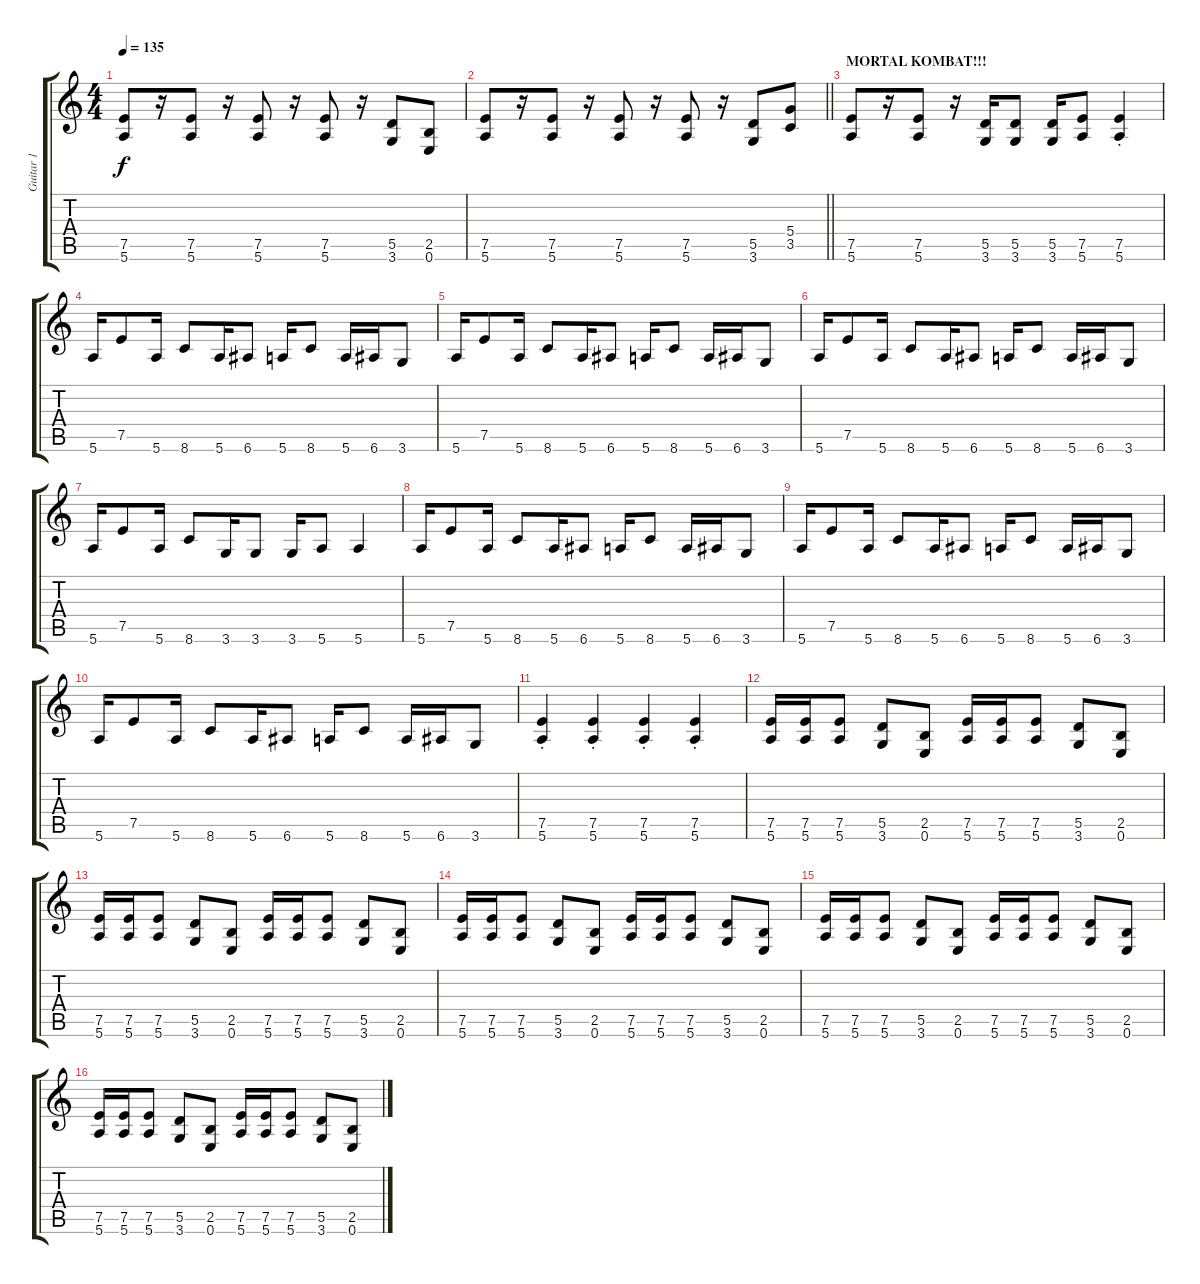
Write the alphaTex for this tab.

\track ("Guitar 1" "Guitar 1") {instrument distortionguitar}
\staff {score tabs}
\tuning (E4 B3 G3 D3 A2 E2) {hide}
\ts (4 4)
\tempo 135
\clef g2
\ks c
(7.5 5.6).8{dy f} r.16 (7.5 5.6).8 r.16 (7.5 5.6).8 r.16 (7.5 5.6).8 r.16 (5.5 3.6).8 (2.5 0.6).8 |
\barLineRight lightlight
(7.5 5.6).8 r.16 (7.5 5.6).8 r.16 (7.5 5.6).8 r.16 (7.5 5.6).8 r.16 (5.5 3.6).8 (5.4 3.5).8 |
\section ("" "MORTAL KOMBAT!!!")
(7.5 5.6).8 r.16 (7.5 5.6).8 r.16 (5.5 3.6).16 (5.5 3.6).8 (5.5 3.6).16 (7.5 5.6).8 (7.5{st} 5.6{st}).4 |
5.6.16 7.5.8 5.6.16 8.6.8 5.6.16 6.6.8 5.6.16 8.6.8 5.6.16 6.6.16 3.6.8 |
5.6.16 7.5.8 5.6.16 8.6.8 5.6.16 6.6.8 5.6.16 8.6.8 5.6.16 6.6.16 3.6.8 |
5.6.16 7.5.8 5.6.16 8.6.8 5.6.16 6.6.8 5.6.16 8.6.8 5.6.16 6.6.16 3.6.8 |
5.6.16 7.5.8 5.6.16 8.6.8 3.6.16 3.6.8 3.6.16 5.6.8 5.6.4 |
5.6.16 7.5.8 5.6.16 8.6.8 5.6.16 6.6.8 5.6.16 8.6.8 5.6.16 6.6.16 3.6.8 |
5.6.16 7.5.8 5.6.16 8.6.8 5.6.16 6.6.8 5.6.16 8.6.8 5.6.16 6.6.16 3.6.8 |
5.6.16 7.5.8 5.6.16 8.6.8 5.6.16 6.6.8 5.6.16 8.6.8 5.6.16 6.6.16 3.6.8 |
(7.5{st} 5.6{st}).4 (7.5{st} 5.6{st}).4 (7.5{st} 5.6{st}).4 (7.5{st} 5.6{st}).4 |
(7.5 5.6).16 (7.5 5.6).16 (7.5 5.6).8 (5.5 3.6).8 (2.5 0.6).8 (7.5 5.6).16 (7.5 5.6).16 (7.5 5.6).8 (5.5 3.6).8 (2.5 0.6).8 |
(7.5 5.6).16 (7.5 5.6).16 (7.5 5.6).8 (5.5 3.6).8 (2.5 0.6).8 (7.5 5.6).16 (7.5 5.6).16 (7.5 5.6).8 (5.5 3.6).8 (2.5 0.6).8 |
(7.5 5.6).16 (7.5 5.6).16 (7.5 5.6).8 (5.5 3.6).8 (2.5 0.6).8 (7.5 5.6).16 (7.5 5.6).16 (7.5 5.6).8 (5.5 3.6).8 (2.5 0.6).8 |
(7.5 5.6).16 (7.5 5.6).16 (7.5 5.6).8 (5.5 3.6).8 (2.5 0.6).8 (7.5 5.6).16 (7.5 5.6).16 (7.5 5.6).8 (5.5 3.6).8 (2.5 0.6).8 |
(7.5 5.6).16 (7.5 5.6).16 (7.5 5.6).8 (5.5 3.6).8 (2.5 0.6).8 (7.5 5.6).16 (7.5 5.6).16 (7.5 5.6).8 (5.5 3.6).8 (2.5 0.6).8
